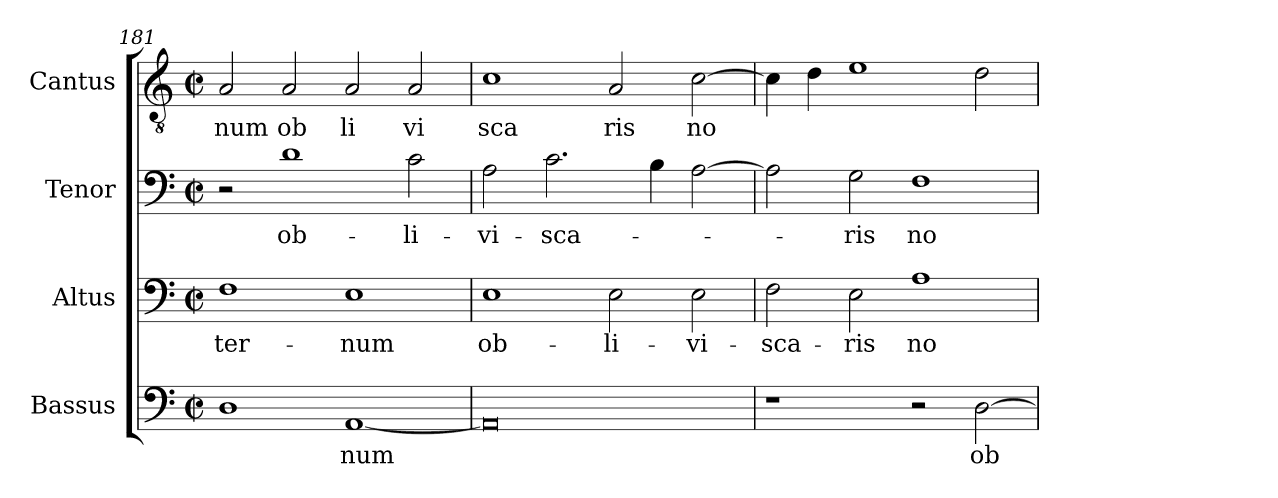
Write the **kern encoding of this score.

**kern	**text	**kern	**text	**kern	**text	**kern	**text
*part4	*part4	*part3	*part3	*part2	*part2	*part1	*part1
*staff4	*staff4	*staff3	*staff3	*staff2	*staff2	*staff1	*staff1
*I"Bassus	*	*I"Altus	*	*I"Tenor	*	*I"Cantus	*
*clefF4	*	*clefF4	*	*clefF4	*	*clefGv2	*
*k[]	*	*	*	*	*	*k[]	*
*C:	*	*	*	*	*	*C:	*
*M2/2	*	*M2/2	*	*M2/2	*	*M2/2	*
*met(c|)	*	*met(c|)	*	*met(c|)	*	*met(c|)	*
=181	=181	=181	=181	=181	=181	=181	=181
!	!	!	!LO:LY:b:cj	!	!	!	!LO:LY:b:cj
1D	.	1F	-ter-	2r	.	2A/	num
!	!	!	!	!	!LO:LY:b:cj	!	!LO:LY:b:cj
.	.	.	.	1d	ob-	2A/	ob
!	!LO:LY:b	!	!LO:LY:b:cj	!	!	!	!LO:LY:b:cj
[<1AA	num	1E	-num	.	.	2A/	li
!	!	!	!	!	!LO:LY:b:cj	!	!LO:LY:b:cj
.	.	.	.	2c\	-li-	2A/	vi
=182	=182	=182	=182	=182	=182	=182	=182
!	!	!	!LO:LY:b:cj	!	!LO:LY:b:cj	!	!LO:LY:b:cj
0AA]	.	1E	ob-	2A\	-vi-	1c	sca
!	!	!	!	!	!LO:LY:b	!	!
.	.	.	.	2.c\	-sca-	.	.
!	!	!	!LO:LY:b:cj	!	!	!	!LO:LY:b:cj
.	.	2E\	-li-	.	.	2A/	ris
.	.	.	.	4B\	.	.	.
!	!	!	!LO:LY:b:cj	!	!	!	!LO:LY:b:cj
.	.	2E\	-vi-	[>2A\	.	[>2c\	no
=183	=183	=183	=183	=183	=183	=183	=183
!	!	!	!LO:LY:b:cj	!	!	!	!
1r	.	2F\	-sca-	2A\]	.	4c\]	.
.	.	.	.	.	.	4d\	.
!	!	!	!LO:LY:b:cj	!	!LO:LY:b:cj	!	!
.	.	2E\	-ris	2G\	-ris	1e	.
!	!	!	!LO:LY:b:cj	!	!LO:LY:b:cj	!	!
2r	.	1A	no-	1F	no-	.	.
!	!LO:LY:b:cj	!	!	!	!	!	!
[>2D\	ob	.	.	.	.	2d\	.
=	=	=	=	=	=	=	=
*-	*-	*-	*-	*-	*-	*-	*-
